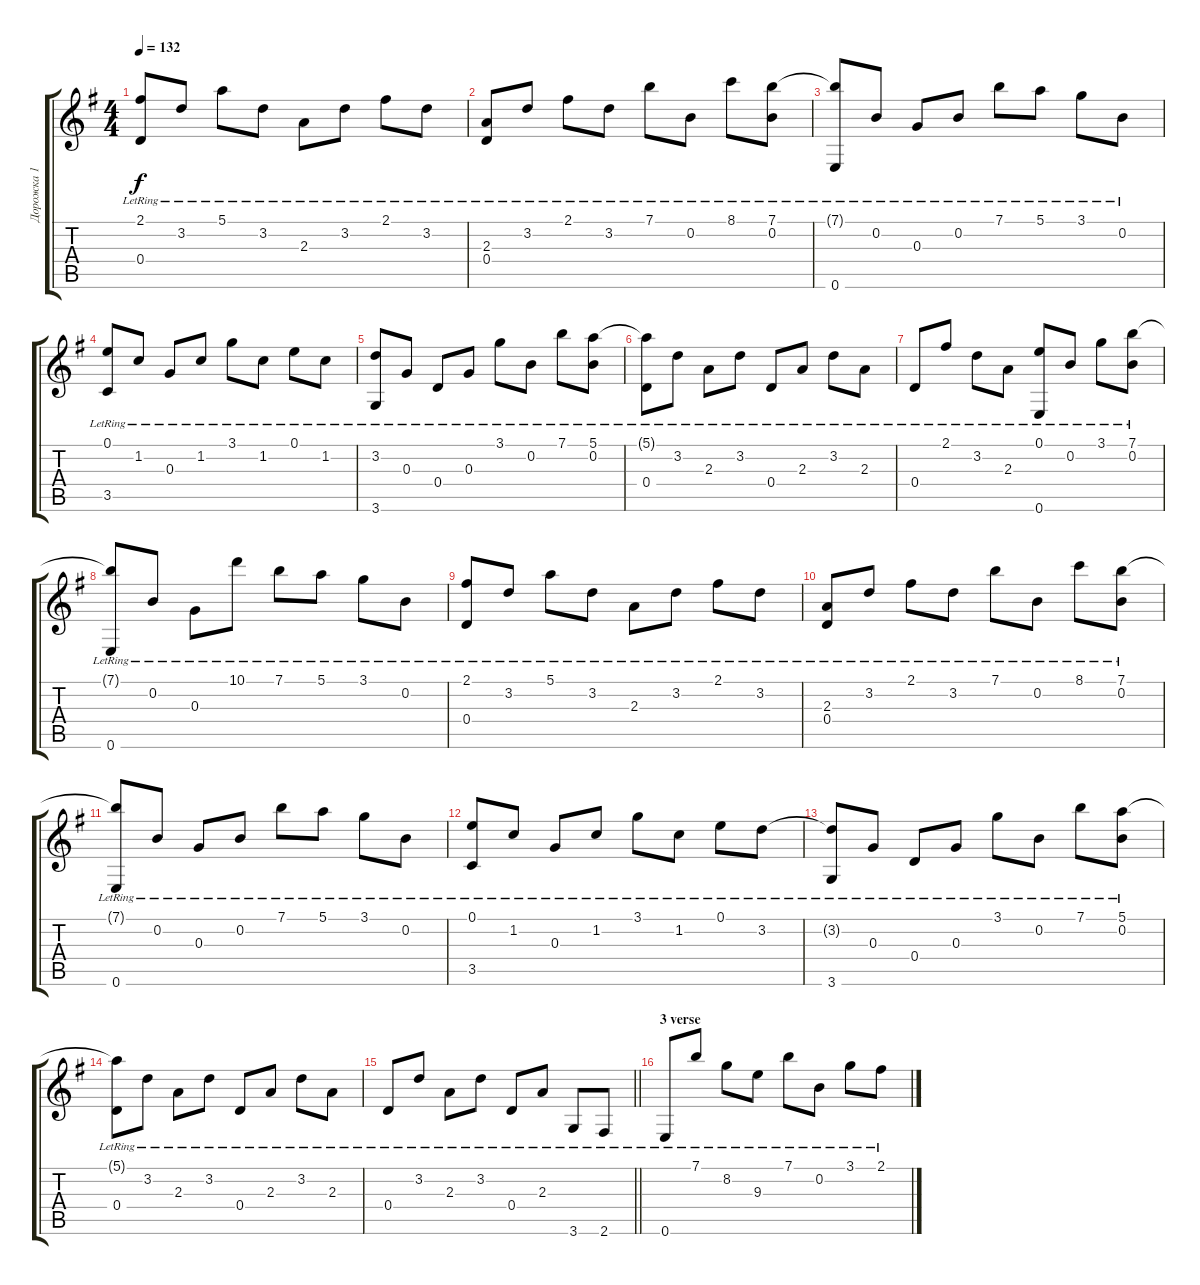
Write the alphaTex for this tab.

\track ("Дорожка 1" "Дорожка 1") {instrument acousticguitarsteel}
\staff {score tabs}
\tuning (E4 B3 G3 D3 A2 E2) {hide}
\ts (4 4)
\tempo 132
\clef g2
\ks eminor
(2.1{lr} 0.4{lr}).8{dy f} 3.2{lr}.8 5.1{lr}.8 3.2{lr}.8 2.3{lr}.8 3.2{lr}.8 2.1{lr}.8 3.2{lr}.8 |
(2.3{lr} 0.4{lr}).8 3.2{lr}.8 2.1{lr}.8 3.2{lr}.8 7.1{lr}.8 0.2{lr}.8 8.1{lr}.8 (7.1{lr} 0.2{lr}).8 |
(7.1{t} 0.6{lr}).8 0.2{lr}.8 0.3{lr}.8 0.2{lr}.8 7.1{lr}.8 5.1{lr}.8 3.1{lr}.8 0.2{lr}.8 |
(0.1{lr} 3.5{lr}).8 1.2{lr}.8 0.3{lr}.8 1.2{lr}.8 3.1{lr}.8 1.2{lr}.8 0.1{lr}.8 1.2{lr}.8 |
(3.2{lr} 3.6{lr}).8 0.3{lr}.8 0.4{lr}.8 0.3{lr}.8 3.1{lr}.8 0.2{lr}.8 7.1{lr}.8 (5.1{lr} 0.2{lr}).8 |
(5.1{t} 0.4{lr}).8 3.2{lr}.8 2.3{lr}.8 3.2{lr}.8 0.4{lr}.8 2.3{lr}.8 3.2{lr}.8 2.3{lr}.8 |
0.4{lr}.8 2.1{lr}.8 3.2{lr}.8 2.3{lr}.8 (0.1{lr} 0.6{lr}).8 0.2{lr}.8 3.1{lr}.8 (7.1{lr} 0.2{lr}).8 |
(7.1{t} 0.6{lr}).8 0.2{lr}.8 0.3{lr}.8 10.1{lr}.8 7.1{lr}.8 5.1{lr}.8 3.1{lr}.8 0.2{lr}.8 |
(2.1{lr} 0.4{lr}).8 3.2{lr}.8 5.1{lr}.8 3.2{lr}.8 2.3{lr}.8 3.2{lr}.8 2.1{lr}.8 3.2{lr}.8 |
(2.3{lr} 0.4{lr}).8 3.2{lr}.8 2.1{lr}.8 3.2{lr}.8 7.1{lr}.8 0.2{lr}.8 8.1{lr}.8 (7.1{lr} 0.2{lr}).8 |
(7.1{t} 0.6{lr}).8 0.2{lr}.8 0.3{lr}.8 0.2{lr}.8 7.1{lr}.8 5.1{lr}.8 3.1{lr}.8 0.2{lr}.8 |
(0.1{lr} 3.5{lr}).8 1.2{lr}.8 0.3{lr}.8 1.2{lr}.8 3.1{lr}.8 1.2{lr}.8 0.1{lr}.8 3.2{lr}.8 |
(3.2{t} 3.6{lr}).8 0.3{lr}.8 0.4{lr}.8 0.3{lr}.8 3.1{lr}.8 0.2{lr}.8 7.1{lr}.8 (5.1{lr} 0.2{lr}).8 |
(5.1{t} 0.4{lr}).8 3.2{lr}.8 2.3{lr}.8 3.2{lr}.8 0.4{lr}.8 2.3{lr}.8 3.2{lr}.8 2.3{lr}.8 |
\barLineRight lightlight
0.4{lr}.8 3.2{lr}.8 2.3{lr}.8 3.2{lr}.8 0.4{lr}.8 2.3{lr}.8 3.6{lr}.8 2.6{lr}.8 |
\section ("" "3 verse")
0.6{lr}.8 7.1{lr}.8 8.2{lr}.8 9.3{lr}.8 7.1{lr}.8 0.2{lr}.8 3.1{lr}.8 2.1{lr}.8
